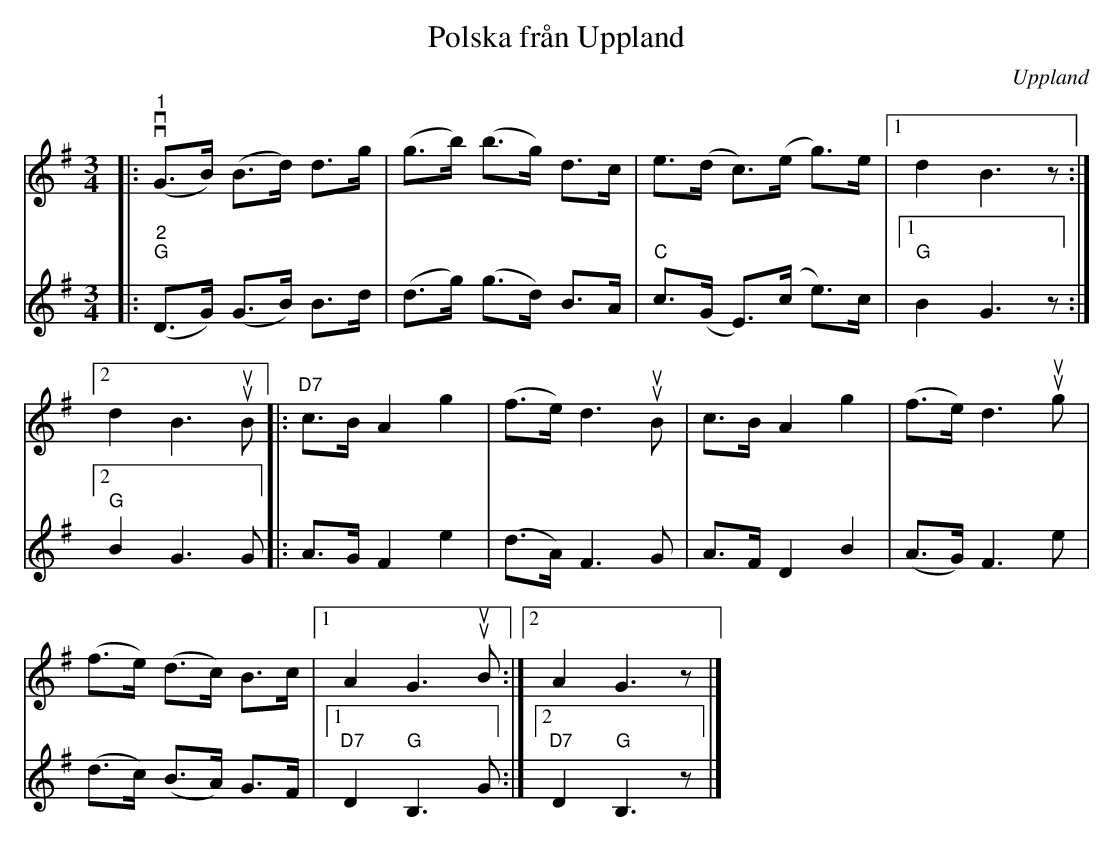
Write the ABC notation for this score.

X:1
T:Polska från Uppland
O:Uppland
L:1/8
M:3/4
K:G
V:1
|:"^1"vv (G>B) (B>d) d>g | (g>b) (b>g) d>c | e>(d c>)(e g>)e |1 d2 B3 z :|2
d2 B3uu B |:"D7" c>B A2 g2 | (f>e) d3uu B | c>B A2 g2 | (f>e) d3uu g |
(f>e) (d>c) B>c |1 A2 G3uu B :|2 A2 G3 z |]
V:2
|:"^2""G" (D>G) (G>B) B>d | (d>g) (g>d) B>A |"C" c>(G E>)(c e>)c |1"G" B2 G3 z :|2
"G" B2 G3 G |: A>G F2 e2 | (d>A) F3 G | A>F D2 B2 | (A>G) F3 e | (d>c) (B>A) G>F |1
"D7" D2"G" B,3 G :|2"D7" D2"G" B,3 z |]
